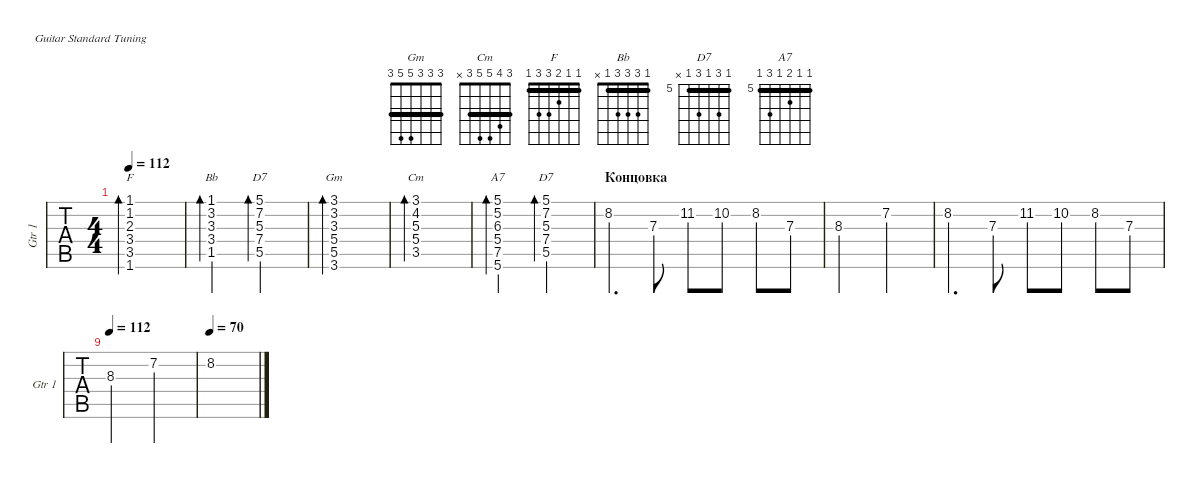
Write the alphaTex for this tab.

\defaultSystemsLayout 4
\hideDynamics
\bracketExtendMode groupsimilarinstruments
\singleTrackTrackNamePolicy allsystems
\multiTrackTrackNamePolicy allsystems
\otherSystemsTrackNameOrientation horizontal
\defaultBarNumberDisplay FirstOfSystem
\track ("Gtr 1" "Gtr 1") {instrument electricguitarclean}
\staff {tabs}
\tuning (E4 B3 G3 D3 A2 E2)
\chord ("Gm" 3 3 3 5 5 3) {barre (3 3 3)}
\chord ("Cm" 3 4 5 5 3 x) {barre 3}
\chord ("F" 1 1 2 3 3 1) {barre (1 1)}
\chord ("Bb" 1 3 3 3 1 x) {barre 1}
\chord ("D7" 5 7 5 7 5 x) {firstfret 5 barre (5 5)}
\chord ("A7" 5 5 6 5 7 5) {firstfret 5 barre (5 5 5)}
\ts (4 4)
\tempo 112
\clef g2
\ks gminor
(1.1 1.2 2.3 3.4 3.5 1.6).1{bd 169 ch "F" dy mf} |
(1.1 3.2 3.3 3.4 1.5).2{bd 166 ch "Bb"} (5.1 7.2 5.3 7.4 5.5).2{bd 166 ch "D7"} |
(3.1 3.2 3.3 5.4 5.5 3.6).1{bd 163 ch "Gm"} |
(3.1 4.2 5.3 5.4 3.5).1{bd 163 ch "Cm"} |
(5.1 5.2 6.3 5.4 7.5 5.6).2{bd 160 ch "A7"} (5.1 7.2 5.3 7.4 5.5).2{bd 166 ch "D7"} |
\section ("" "Концовка")
8.2.4{d} 7.3.8 11.2.8 10.2.8 8.2.8 7.3.8 |
8.3.2 7.2.2 |
8.2.4{d} 7.3.8 11.2.8 10.2.8 8.2.8 7.3.8 |
\tempo 112
8.3.2 7.2.2 |
\tempo 70
8.2.1
